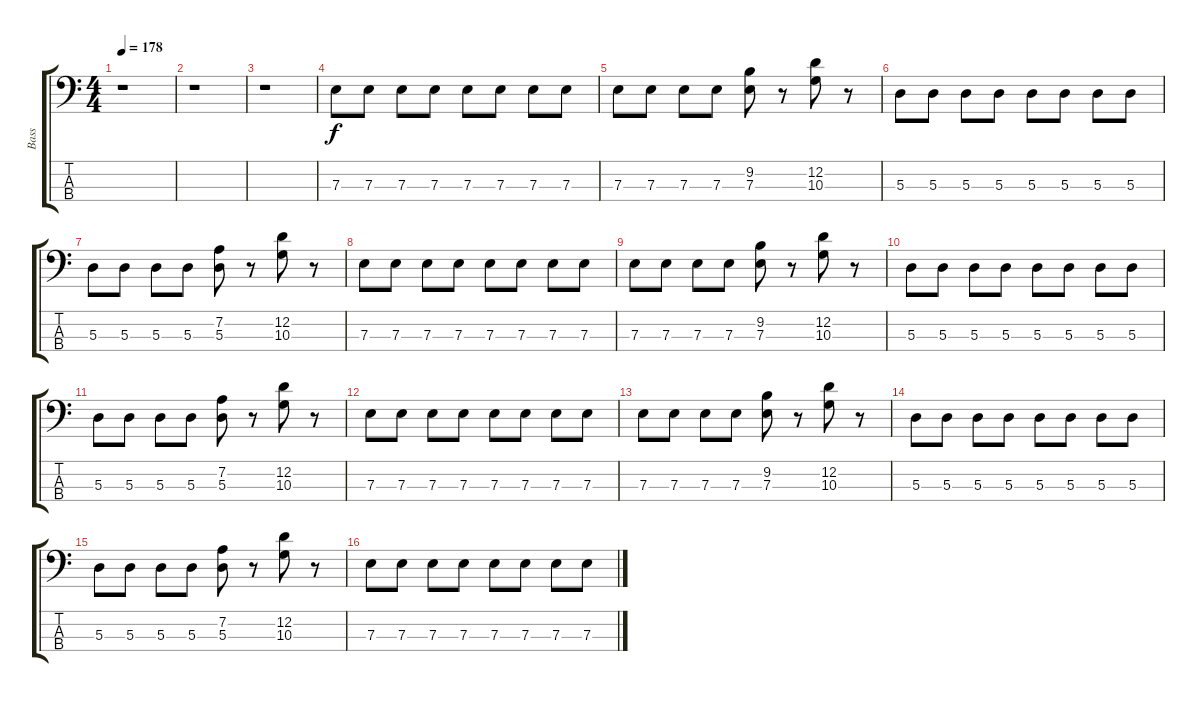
\track ("Bass" "Bass") {instrument electricbassfinger}
\staff {score tabs}
\tuning (G2 D2 A1 E1) {hide}
\ts (4 4)
\tempo 178
\clef f4
\ks c
r.1{dy f} |
r.1 |
r.1 |
7.3.8 7.3.8 7.3.8 7.3.8 7.3.8 7.3.8 7.3.8 7.3.8 |
7.3.8 7.3.8 7.3.8 7.3.8 (9.2 7.3).8 r.8 (12.2 10.3).8 r.8 |
5.3.8 5.3.8 5.3.8 5.3.8 5.3.8 5.3.8 5.3.8 5.3.8 |
5.3.8 5.3.8 5.3.8 5.3.8 (7.2 5.3).8 r.8 (12.2 10.3).8 r.8 |
7.3.8 7.3.8 7.3.8 7.3.8 7.3.8 7.3.8 7.3.8 7.3.8 |
7.3.8 7.3.8 7.3.8 7.3.8 (9.2 7.3).8 r.8 (12.2 10.3).8 r.8 |
5.3.8 5.3.8 5.3.8 5.3.8 5.3.8 5.3.8 5.3.8 5.3.8 |
5.3.8 5.3.8 5.3.8 5.3.8 (7.2 5.3).8 r.8 (12.2 10.3).8 r.8 |
7.3.8 7.3.8 7.3.8 7.3.8 7.3.8 7.3.8 7.3.8 7.3.8 |
7.3.8 7.3.8 7.3.8 7.3.8 (9.2 7.3).8 r.8 (12.2 10.3).8 r.8 |
5.3.8 5.3.8 5.3.8 5.3.8 5.3.8 5.3.8 5.3.8 5.3.8 |
5.3.8 5.3.8 5.3.8 5.3.8 (7.2 5.3).8 r.8 (12.2 10.3).8 r.8 |
7.3.8 7.3.8 7.3.8 7.3.8 7.3.8 7.3.8 7.3.8 7.3.8
